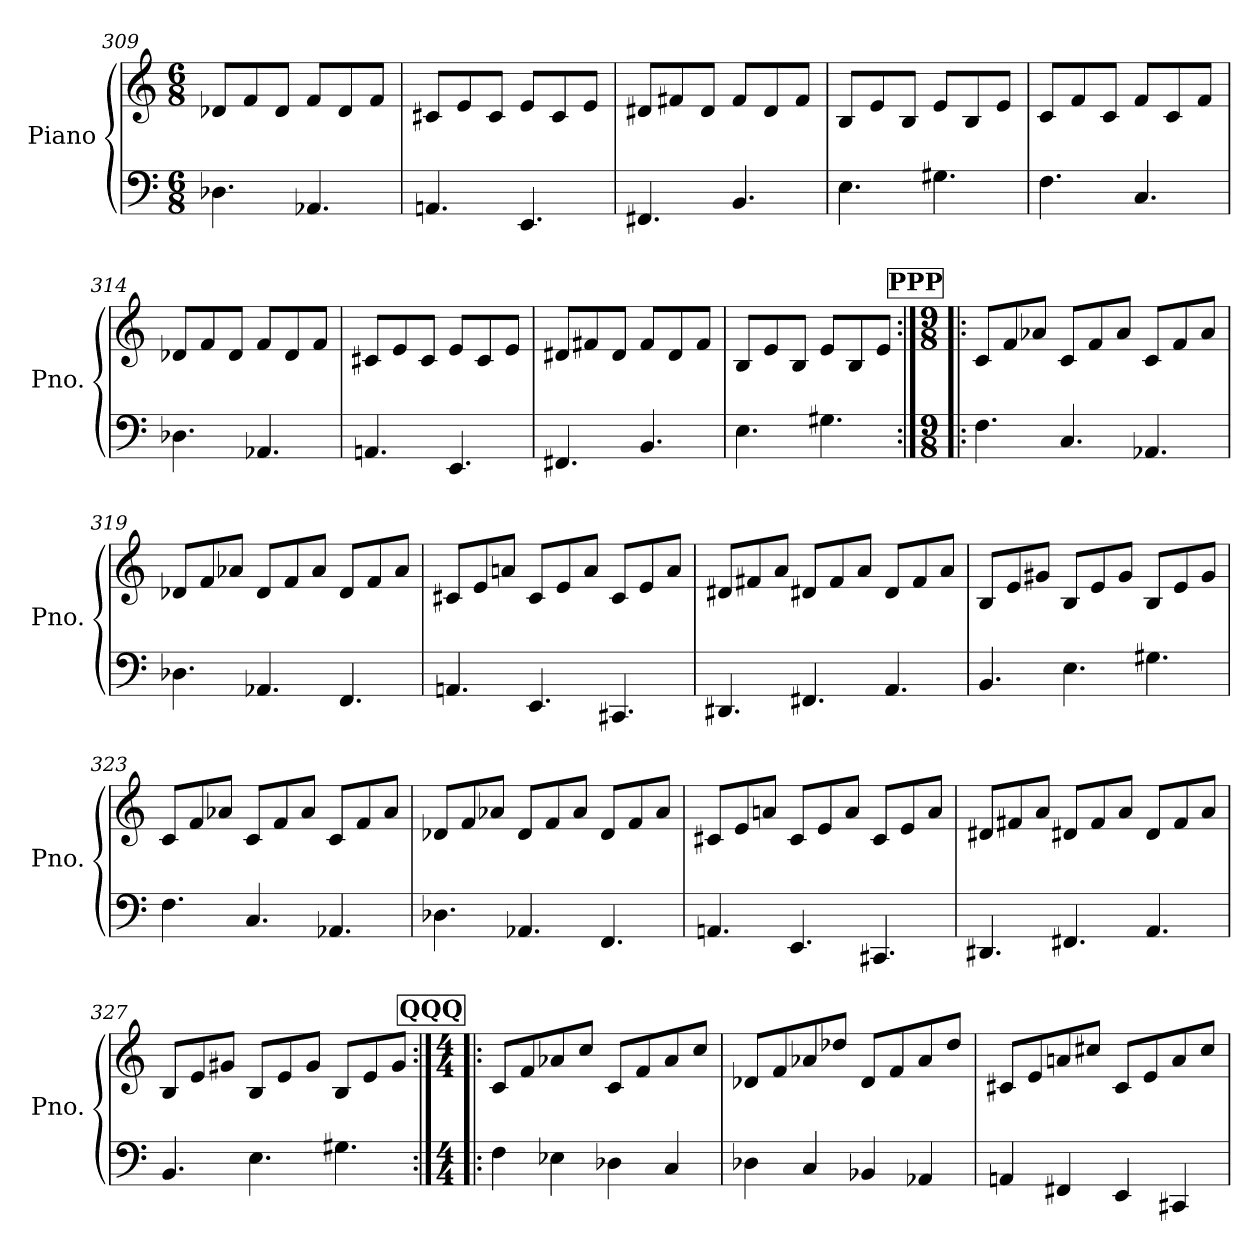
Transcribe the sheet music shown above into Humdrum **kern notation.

**kern	**kern
*part1	*part1
*staff2	*staff1
*I"Piano	*
*I'Pno.	*
*clefF4	*clefG2
*k[]	*k[]
*M6/8	*M6/8
=309	=309
4.D-X\	8d-X/L
.	8f/
.	8d-/J
4.AA-X/	8f/L
.	8d-/
.	8f/J
=310	=310
4.AAn/	8c#X/L
.	8e/
.	8c#/J
4.EE/	8e/L
.	8c#/
.	8e/J
=311	=311
4.FF#X/	8d#X/L
.	8f#X/
.	8d#/J
4.BB/	8f#/L
.	8d#/
.	8f#/J
=312	=312
4.E\	8B/L
.	8e/
.	8B/J
4.G#X\	8e/L
.	8B/
.	8e/J
=313	=313
4.F\	8c/L
.	8f/
.	8c/J
4.C/	8f/L
.	8c/
.	8f/J
=314	=314
4.D-X\	8d-X/L
.	8f/
.	8d-/J
4.AA-X/	8f/L
.	8d-/
.	8f/J
!!LO:LB:g=z
=315	=315
4.AAn/	8c#X/L
.	8e/
.	8c#/J
4.EE/	8e/L
.	8c#/
.	8e/J
=316	=316
4.FF#X/	8d#X/L
.	8f#X/
.	8d#/J
4.BB/	8f#/L
.	8d#/
.	8f#/J
=317	=317
4.E\	8B/L
.	8e/
.	8B/J
4.G#X\	8e/L
.	8B/
.	8e/J
!!LO:REH:place=s1:a:B:fs=14:t=PPP
=318:|!|:	=318:|!|:
*M9/8	*M9/8
4.F\	8c/L
.	8f/
.	8a-X/J
4.C/	8c/L
.	8f/
.	8a-/J
4.AA-X/	8c/L
.	8f/
.	8a-/J
=319	=319
4.D-X\	8d-X/L
.	8f/
.	8a-X/J
4.AA-X/	8d-/L
.	8f/
.	8a-/J
4.FF/	8d-/L
.	8f/
.	8a-/J
=320	=320
4.AAn/	8c#X/L
.	8e/
.	8an/J
4.EE/	8c#/L
.	8e/
.	8a/J
4.CC#X/	8c#/L
.	8e/
.	8a/J
!!LO:LB:g=z
=321	=321
4.DD#X/	8d#X/L
.	8f#X/
.	8a/J
4.FF#X/	8d#X/L
.	8f#/
.	8a/J
4.AA/	8d#/L
.	8f#/
.	8a/J
=322	=322
4.BB/	8B/L
.	8e/
.	8g#X/J
4.E\	8B/L
.	8e/
.	8g#/J
4.G#X\	8B/L
.	8e/
.	8g#/J
=323	=323
4.F\	8c/L
.	8f/
.	8a-X/J
4.C/	8c/L
.	8f/
.	8a-/J
4.AA-X/	8c/L
.	8f/
.	8a-/J
=324	=324
4.D-X\	8d-X/L
.	8f/
.	8a-X/J
4.AA-X/	8d-/L
.	8f/
.	8a-/J
4.FF/	8d-/L
.	8f/
.	8a-/J
=325	=325
4.AAn/	8c#X/L
.	8e/
.	8an/J
4.EE/	8c#/L
.	8e/
.	8a/J
4.CC#X/	8c#/L
.	8e/
.	8a/J
=326	=326
4.DD#X/	8d#X/L
.	8f#X/
.	8a/J
4.FF#X/	8d#X/L
.	8f#/
.	8a/J
4.AA/	8d#/L
.	8f#/
.	8a/J
!!LO:LB:g=z
=327	=327
4.BB/	8B/L
.	8e/
.	8g#X/J
4.E\	8B/L
.	8e/
.	8g#/J
4.G#X\	8B/L
.	8e/
.	8g#/J
!!LO:REH:place=s1:a:B:fs=14:t=QQQ
=328:|!|:	=328:|!|:
*M4/4	*M4/4
4F\	8c/L
.	8f/
4E-X\	8a-X/
.	8cc/J
4D-X\	8c/L
.	8f/
4C/	8a-/
.	8cc/J
=329	=329
4D-X\	8d-X/L
.	8f/
4C/	8a-X/
.	8dd-X/J
4BB-X/	8d-/L
.	8f/
4AA-X/	8a-/
.	8dd-/J
=330	=330
4AAn/	8c#X/L
.	8e/
4FF#X/	8an/
.	8cc#X/J
4EE/	8c#/L
.	8e/
4CC#X/	8a/
.	8cc#/J
=	=
*-	*-
